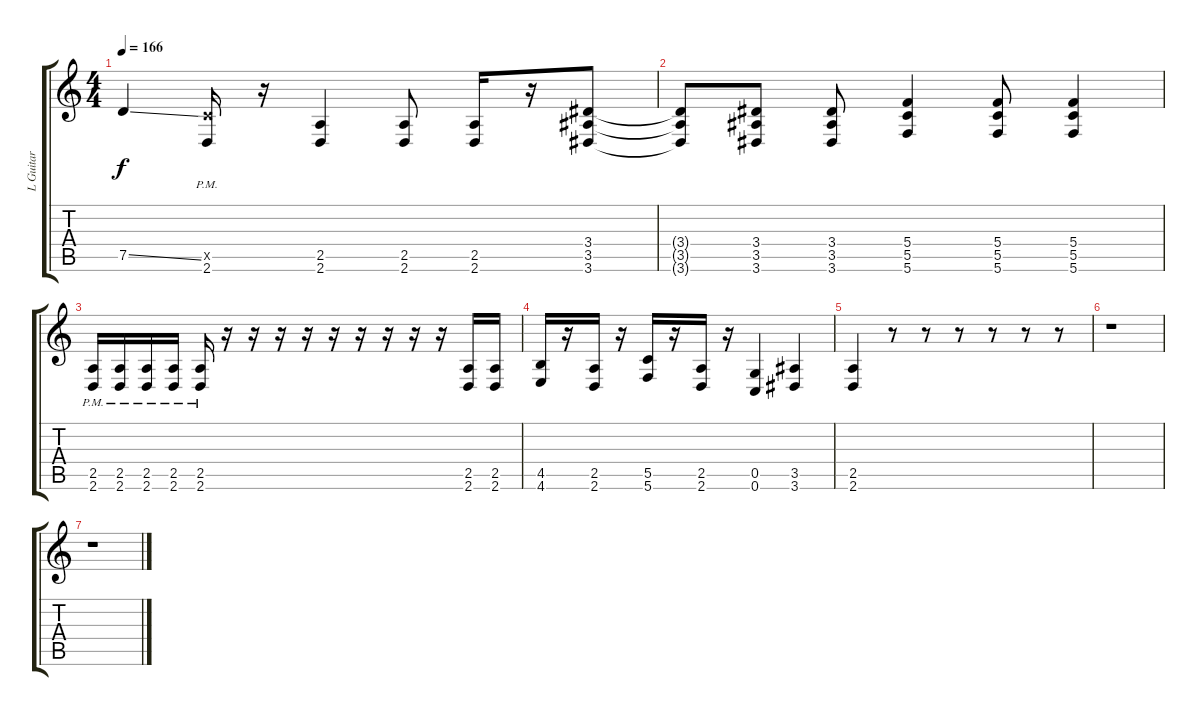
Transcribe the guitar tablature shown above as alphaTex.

\track ("L Guitar" "L Guitar") {instrument distortionguitar}
\staff {score tabs}
\tuning (D4 A3 F3 C3 G2 C2) {hide}
\ts (4 4)
\tempo 166
\clef g2
\ks c
7.5{ss}.4{dy f} (5.5{x} 2.6{pm}).16 r.16 (2.5 2.6).4 (2.5 2.6).8 (2.5 2.6).16 r.16 (3.4 3.5 3.6).8 |
(3.4{t} 3.5{t} 3.6{t}).8 (3.4 3.5 3.6).8 (3.4 3.5 3.6).8 (5.4 5.5 5.6).4 (5.4 5.5 5.6).8 (5.4 5.5 5.6).4 |
(2.5{pm} 2.6{pm}).16 (2.5{pm} 2.6{pm}).16 (2.5{pm} 2.6{pm}).16 (2.5{pm} 2.6{pm}).16 (2.5{pm} 2.6{pm}).16 r.16 r.16 r.16 r.16 r.16 r.16 r.16 r.16 r.16 (2.5 2.6).16 (2.5 2.6).16 |
(4.5 4.6).16 r.16 (2.5 2.6).16 r.16 (5.5 5.6).16 r.16 (2.5 2.6).16 r.16 (0.5 0.6).4 (3.5 3.6).4 |
(2.5 2.6).4 r.8 r.8 r.8 r.8 r.8 r.8 |
r.1 |
r.1
